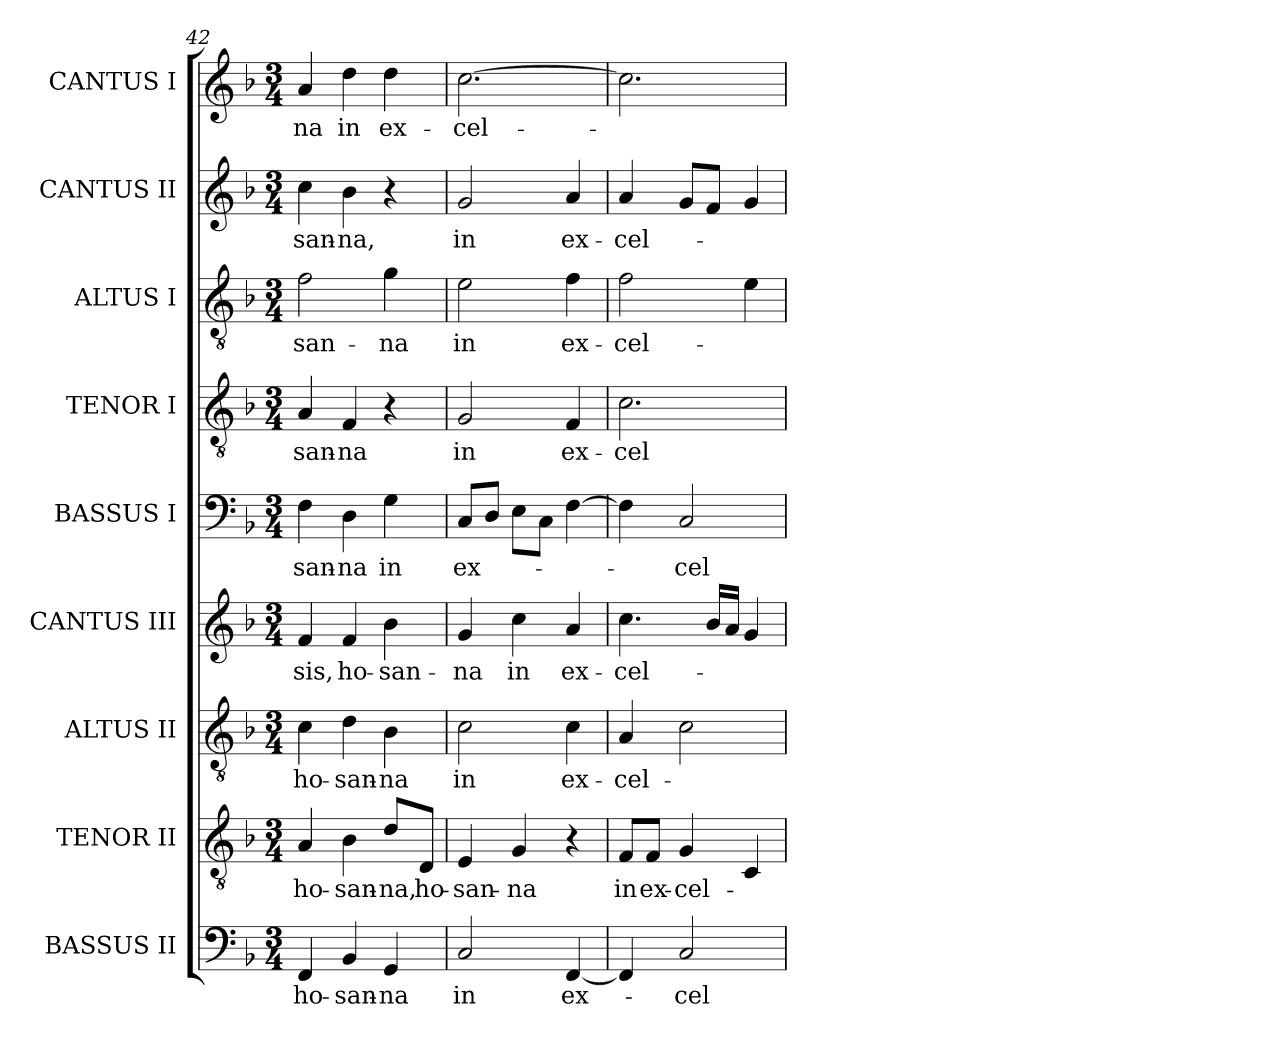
**kern	**text	**kern	**text	**kern	**text	**kern	**text	**kern	**text	**kern	**text	**kern	**text	**kern	**text	**kern	**text
*part9	*part9	*part8	*part8	*part7	*part7	*part6	*part6	*part5	*part5	*part4	*part4	*part3	*part3	*part2	*part2	*part1	*part1
*staff9	*staff9	*staff8	*staff8	*staff7	*staff7	*staff6	*staff6	*staff5	*staff5	*staff4	*staff4	*staff3	*staff3	*staff2	*staff2	*staff1	*staff1
*I"BASSUS II	*	*I"TENOR II	*	*I"ALTUS II	*	*I"CANTUS III	*	*I"BASSUS I	*	*I"TENOR I	*	*I"ALTUS I	*	*I"CANTUS II	*	*I"CANTUS I	*
*I'B. II	*	*I'T. II	*	*I'A. II	*	*I'C. III	*	*I'B. I	*	*I'T. I	*	*I'A. I	*	*I'C. II	*	*I'C. I	*
!!LO:PB:g=z
*clefF4	*	*clefGv2	*	*clefGv2	*	*clefG2	*	*clefF4	*	*clefGv2	*	*clefGv2	*	*clefG2	*	*clefG2	*
*	*	*ITrd7c12	*	*ITrd7c12	*	*	*	*	*	*ITrd7c12	*	*ITrd7c12	*	*	*	*	*
*k[b-]	*	*k[b-]	*	*k[b-]	*	*k[b-]	*	*k[b-]	*	*k[b-]	*	*k[b-]	*	*k[b-]	*	*k[b-]	*
*F:	*	*F:	*	*F:	*	*F:	*	*F:	*	*F:	*	*F:	*	*F:	*	*F:	*
*M3/4	*	*M3/4	*	*M3/4	*	*M3/4	*	*M3/4	*	*M3/4	*	*M3/4	*	*M3/4	*	*M3/4	*
=42	=42	=42	=42	=42	=42	=42	=42	=42	=42	=42	=42	=42	=42	=42	=42	=42	=42
!	!LO:LY:b:color=#000000	!	!	!	!	!	!	!	!	!	!	!	!	!	!	!	!
!	!	!	!LO:LY:b:color=#000000	!	!	!	!	!	!	!	!	!	!	!	!	!	!
!	!	!	!	!	!LO:LY:b:color=#000000	!	!	!	!	!	!	!	!	!	!	!	!
!	!	!	!	!	!	!	!LO:LY:b:color=#000000	!	!	!	!	!	!	!	!	!	!
!	!	!	!	!	!	!	!	!	!LO:LY:b:color=#000000	!	!	!	!	!	!	!	!
!	!	!	!	!	!	!	!	!	!	!	!LO:LY:b:color=#000000	!	!	!	!	!	!
!	!	!	!	!	!	!	!	!	!	!	!	!	!LO:LY:b:color=#000000	!	!	!	!
!	!	!	!	!	!	!	!	!	!	!	!	!	!	!	!LO:LY:b:color=#000000	!	!
!	!	!	!	!	!	!	!	!	!	!	!	!	!	!	!	!	!LO:LY:b:color=#000000
4FFi/	ho-	4AAi/	ho-	4Ci\	ho-	4fi/	-sis,	4Fi\	-san-	4AAi/	-san-	2Fi\	-san-	4cci\	-san-	4ai/	-na
!	!LO:LY:b:color=#000000	!	!	!	!	!	!	!	!	!	!	!	!	!	!	!	!
!	!	!	!LO:LY:b:color=#000000	!	!	!	!	!	!	!	!	!	!	!	!	!	!
!	!	!	!	!	!LO:LY:b:color=#000000	!	!	!	!	!	!	!	!	!	!	!	!
!	!	!	!	!	!	!	!LO:LY:b:color=#000000	!	!	!	!	!	!	!	!	!	!
!	!	!	!	!	!	!	!	!	!LO:LY:b:color=#000000	!	!	!	!	!	!	!	!
!	!	!	!	!	!	!	!	!	!	!	!LO:LY:b:color=#000000	!	!	!	!	!	!
!	!	!	!	!	!	!	!	!	!	!	!	!	!	!	!LO:LY:b:color=#000000	!	!
!	!	!	!	!	!	!	!	!	!	!	!	!	!	!	!	!	!LO:LY:b:color=#000000
4BB-i/	-san-	4BB-i\	-san-	4Di\	-san-	4fi/	ho-	4Di\	-na	4FFi/	-na	.	.	4b-i\	-na,	4ddi\	in
!	!LO:LY:b:color=#000000	!	!	!	!	!	!	!	!	!	!	!	!	!	!	!	!
!	!	!	!LO:LY:b:color=#000000	!	!	!	!	!	!	!	!	!	!	!	!	!	!
!	!	!	!	!	!LO:LY:b:color=#000000	!	!	!	!	!	!	!	!	!	!	!	!
!	!	!	!	!	!	!	!LO:LY:b:color=#000000	!	!	!	!	!	!	!	!	!	!
!	!	!	!	!	!	!	!	!	!LO:LY:b:color=#000000	!	!	!	!	!	!	!	!
!	!	!	!	!	!	!	!	!	!	!	!	!	!LO:LY:b:color=#000000	!	!	!	!
!	!	!	!	!	!	!	!	!	!	!	!	!	!	!	!	!	!LO:LY:b:color=#000000
4GGi/	-na	8Di/L	-na,	4BB-i\	-na	4b-i\	-san-	4Gi\	in	4r	.	4Gi\	-na	4r	.	4ddi\	ex-
!	!	!	!LO:LY:b:color=#000000	!	!	!	!	!	!	!	!	!	!	!	!	!	!
.	.	8DDi/J	ho-	.	.	.	.	.	.	.	.	.	.	.	.	.	.
=43	=43	=43	=43	=43	=43	=43	=43	=43	=43	=43	=43	=43	=43	=43	=43	=43	=43
!	!LO:LY:b:color=#000000	!	!	!	!	!	!	!	!	!	!	!	!	!	!	!	!
!	!	!	!LO:LY:b:color=#000000	!	!	!	!	!	!	!	!	!	!	!	!	!	!
!	!	!	!	!	!LO:LY:b:color=#000000	!	!	!	!	!	!	!	!	!	!	!	!
!	!	!	!	!	!	!	!LO:LY:b:color=#000000	!	!	!	!	!	!	!	!	!	!
!	!	!	!	!	!	!	!	!	!LO:LY:b:color=#000000	!	!	!	!	!	!	!	!
!	!	!	!	!	!	!	!	!	!	!	!LO:LY:b:color=#000000	!	!	!	!	!	!
!	!	!	!	!	!	!	!	!	!	!	!	!	!LO:LY:b:color=#000000	!	!	!	!
!	!	!	!	!	!	!	!	!	!	!	!	!	!	!	!LO:LY:b:color=#000000	!	!
!	!	!	!	!	!	!	!	!	!	!	!	!	!	!	!	!	!LO:LY:b:color=#000000
2Ci/	in	4EEi/	-san-	2Ci\	in	4gi/	-na	8Ci/L	ex-	2GGi/	in	2Ei\	in	2gi/	in	[>2.cci\	-cel-
.	.	.	.	.	.	.	.	8Di/J	.	.	.	.	.	.	.	.	.
!	!	!	!LO:LY:b:color=#000000	!	!	!	!	!	!	!	!	!	!	!	!	!	!
!	!	!	!	!	!	!	!LO:LY:b:color=#000000	!	!	!	!	!	!	!	!	!	!
.	.	4GGi/	-na	.	.	4cci\	in	8Ei\L	.	.	.	.	.	.	.	.	.
.	.	.	.	.	.	.	.	8Ci\J	.	.	.	.	.	.	.	.	.
!	!LO:LY:b:color=#000000	!	!	!	!	!	!	!	!	!	!	!	!	!	!	!	!
!	!	!	!	!	!LO:LY:b:color=#000000	!	!	!	!	!	!	!	!	!	!	!	!
!	!	!	!	!	!	!	!LO:LY:b:color=#000000	!	!	!	!	!	!	!	!	!	!
!	!	!	!	!	!	!	!	!	!	!	!LO:LY:b:color=#000000	!	!	!	!	!	!
!	!	!	!	!	!	!	!	!	!	!	!	!	!LO:LY:b:color=#000000	!	!	!	!
!	!	!	!	!	!	!	!	!	!	!	!	!	!	!	!LO:LY:b:color=#000000	!	!
[<4FFi/	ex-	4r	.	4Ci\	ex-	4ai/	ex-	[>4Fi\	.	4FFi/	ex-	4Fi\	ex-	4ai/	ex-	.	.
=44	=44	=44	=44	=44	=44	=44	=44	=44	=44	=44	=44	=44	=44	=44	=44	=44	=44
!	!	!	!LO:LY:b:color=#000000	!	!	!	!	!	!	!	!	!	!	!	!	!	!
!	!	!	!	!	!LO:LY:b:color=#000000	!	!	!	!	!	!	!	!	!	!	!	!
!	!	!	!	!	!	!	!LO:LY:b:color=#000000	!	!	!	!	!	!	!	!	!	!
!	!	!	!	!	!	!	!	!	!	!	!LO:LY:b:color=#000000	!	!	!	!	!	!
!	!	!	!	!	!	!	!	!	!	!	!	!	!LO:LY:b:color=#000000	!	!	!	!
!	!	!	!	!	!	!	!	!	!	!	!	!	!	!	!LO:LY:b:color=#000000	!	!
4FFi/]	.	8FFi/L	in	4AAi/	-cel-	4.cci\	-cel-	4Fi\]	.	2.Ci\	-cel-	2Fi\	-cel-	4ai/	-cel-	2.cci\]	.
!	!	!	!LO:LY:b:color=#000000	!	!	!	!	!	!	!	!	!	!	!	!	!	!
.	.	8FFi/J	ex-	.	.	.	.	.	.	.	.	.	.	.	.	.	.
!	!LO:LY:b:color=#000000	!	!	!	!	!	!	!	!	!	!	!	!	!	!	!	!
!	!	!	!LO:LY:b:color=#000000	!	!	!	!	!	!	!	!	!	!	!	!	!	!
!	!	!	!	!	!	!	!	!	!LO:LY:b:color=#000000	!	!	!	!	!	!	!	!
2Ci/	-cel-	4GGi/	-cel-	2Ci\	.	.	.	2Ci/	-cel-	.	.	.	.	8gi/L	.	.	.
.	.	.	.	.	.	16b-i/LL	.	.	.	.	.	.	.	8fi/J	.	.	.
.	.	.	.	.	.	16ai/JJ	.	.	.	.	.	.	.	.	.	.	.
.	.	4CCi/	.	.	.	4gi/	.	.	.	.	.	4Ei\	.	4gi/	.	.	.
=	=	=	=	=	=	=	=	=	=	=	=	=	=	=	=	=	=
*-	*-	*-	*-	*-	*-	*-	*-	*-	*-	*-	*-	*-	*-	*-	*-	*-	*-
